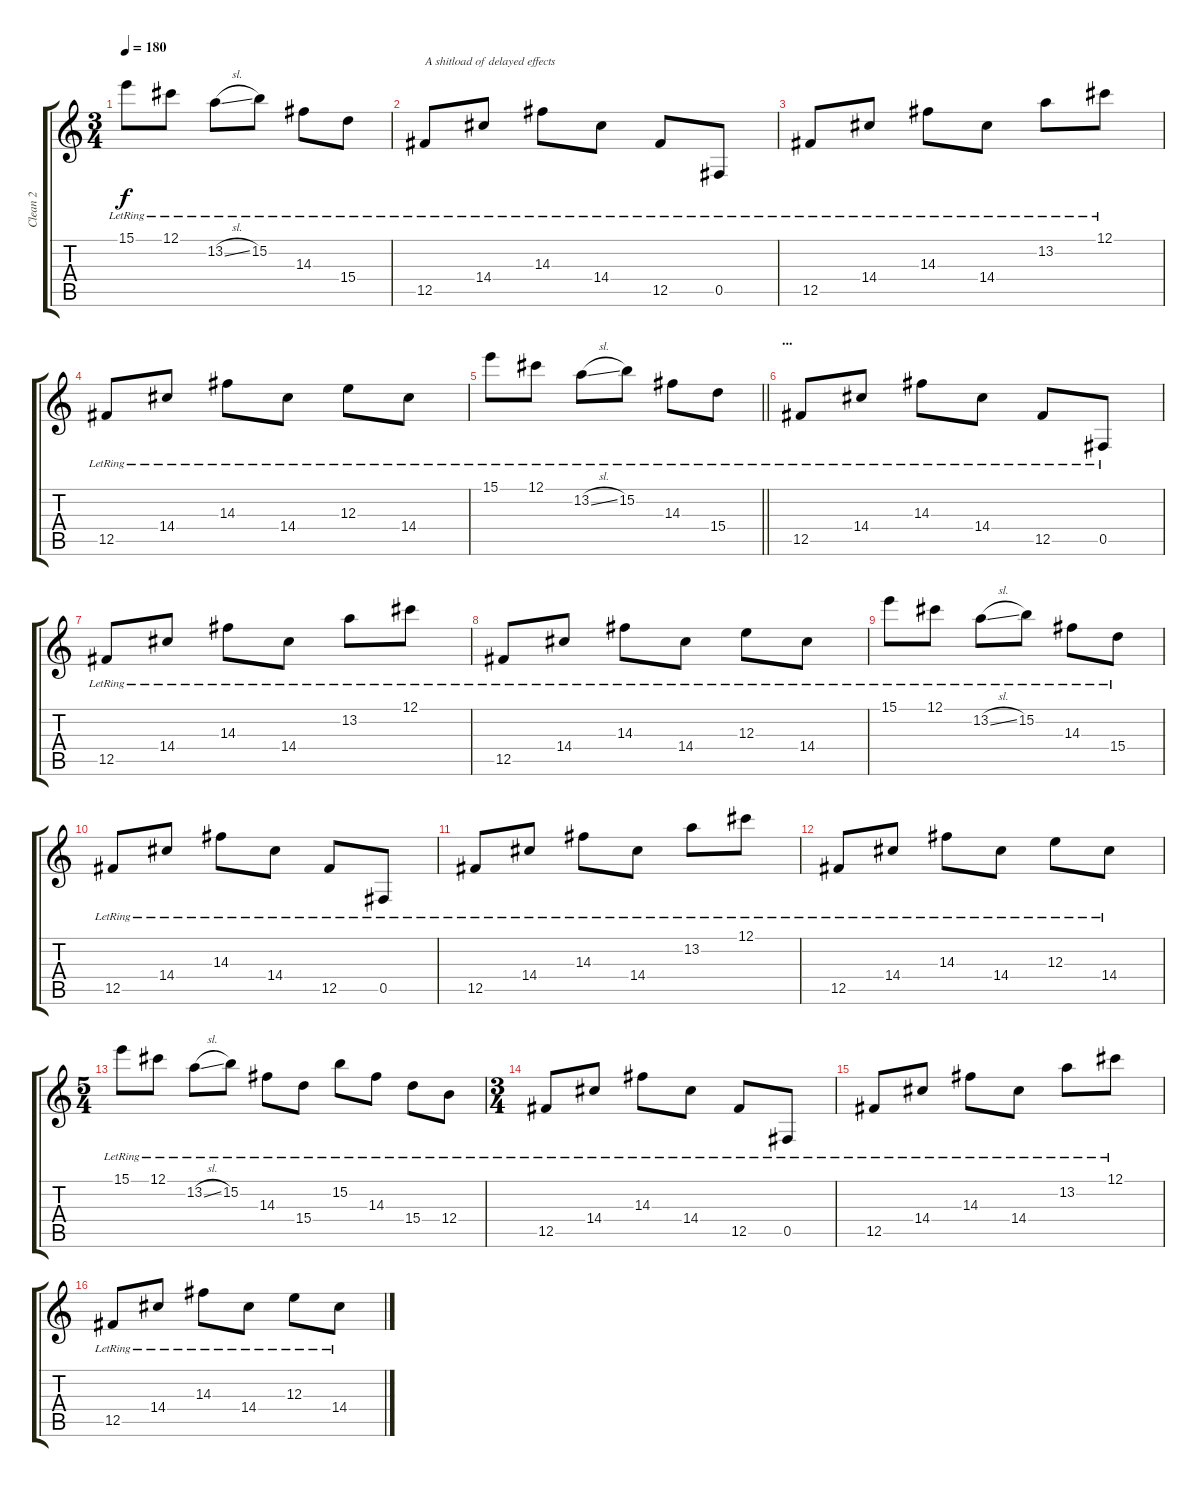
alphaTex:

\track ("Clean 2" "Clean 2") {instrument electricguitarjazz}
\staff {score tabs}
\tuning (Db4 Ab3 E3 B2 Gb2 Db2) {hide}
\ts (3 4)
\tempo 180
\clef g2
\ks c
15.1{lr}.8{dy f} 12.1{lr}.8 13.2{sl lr}.8 15.2{lr}.8 14.3{lr}.8 15.4{lr}.8 |
12.5{lr}.8{txt "A shitload of delayed effects"} 14.4{lr}.8 14.3{lr}.8 14.4{lr}.8 12.5{lr}.8 0.5{lr}.8 |
12.5{lr}.8 14.4{lr}.8 14.3{lr}.8 14.4{lr}.8 13.2{lr}.8 12.1{lr}.8 |
12.5{lr}.8 14.4{lr}.8 14.3{lr}.8 14.4{lr}.8 12.3{lr}.8 14.4{lr}.8 |
\barLineRight lightlight
15.1{lr}.8 12.1{lr}.8 13.2{sl lr}.8 15.2{lr}.8 14.3{lr}.8 15.4{lr}.8 |
\section ("" "...")
12.5{lr}.8 14.4{lr}.8 14.3{lr}.8 14.4{lr}.8 12.5{lr}.8 0.5{lr}.8 |
12.5{lr}.8 14.4{lr}.8 14.3{lr}.8 14.4{lr}.8 13.2{lr}.8 12.1{lr}.8 |
12.5{lr}.8 14.4{lr}.8 14.3{lr}.8 14.4{lr}.8 12.3{lr}.8 14.4{lr}.8 |
15.1{lr}.8 12.1{lr}.8 13.2{sl lr}.8 15.2{lr}.8 14.3{lr}.8 15.4{lr}.8 |
12.5{lr}.8 14.4{lr}.8 14.3{lr}.8 14.4{lr}.8 12.5{lr}.8 0.5{lr}.8 |
12.5{lr}.8 14.4{lr}.8 14.3{lr}.8 14.4{lr}.8 13.2{lr}.8 12.1{lr}.8 |
12.5{lr}.8 14.4{lr}.8 14.3{lr}.8 14.4{lr}.8 12.3{lr}.8 14.4{lr}.8 |
\ts (5 4)
15.1{lr}.8 12.1{lr}.8 13.2{sl lr}.8 15.2{lr}.8 14.3{lr}.8 15.4{lr}.8 15.2{lr}.8 14.3{lr}.8 15.4{lr}.8 12.4{lr}.8 |
\ts (3 4)
12.5{lr}.8 14.4{lr}.8 14.3{lr}.8 14.4{lr}.8 12.5{lr}.8 0.5{lr}.8 |
12.5{lr}.8 14.4{lr}.8 14.3{lr}.8 14.4{lr}.8 13.2{lr}.8 12.1{lr}.8 |
12.5{lr}.8 14.4{lr}.8 14.3{lr}.8 14.4{lr}.8 12.3{lr}.8 14.4{lr}.8
